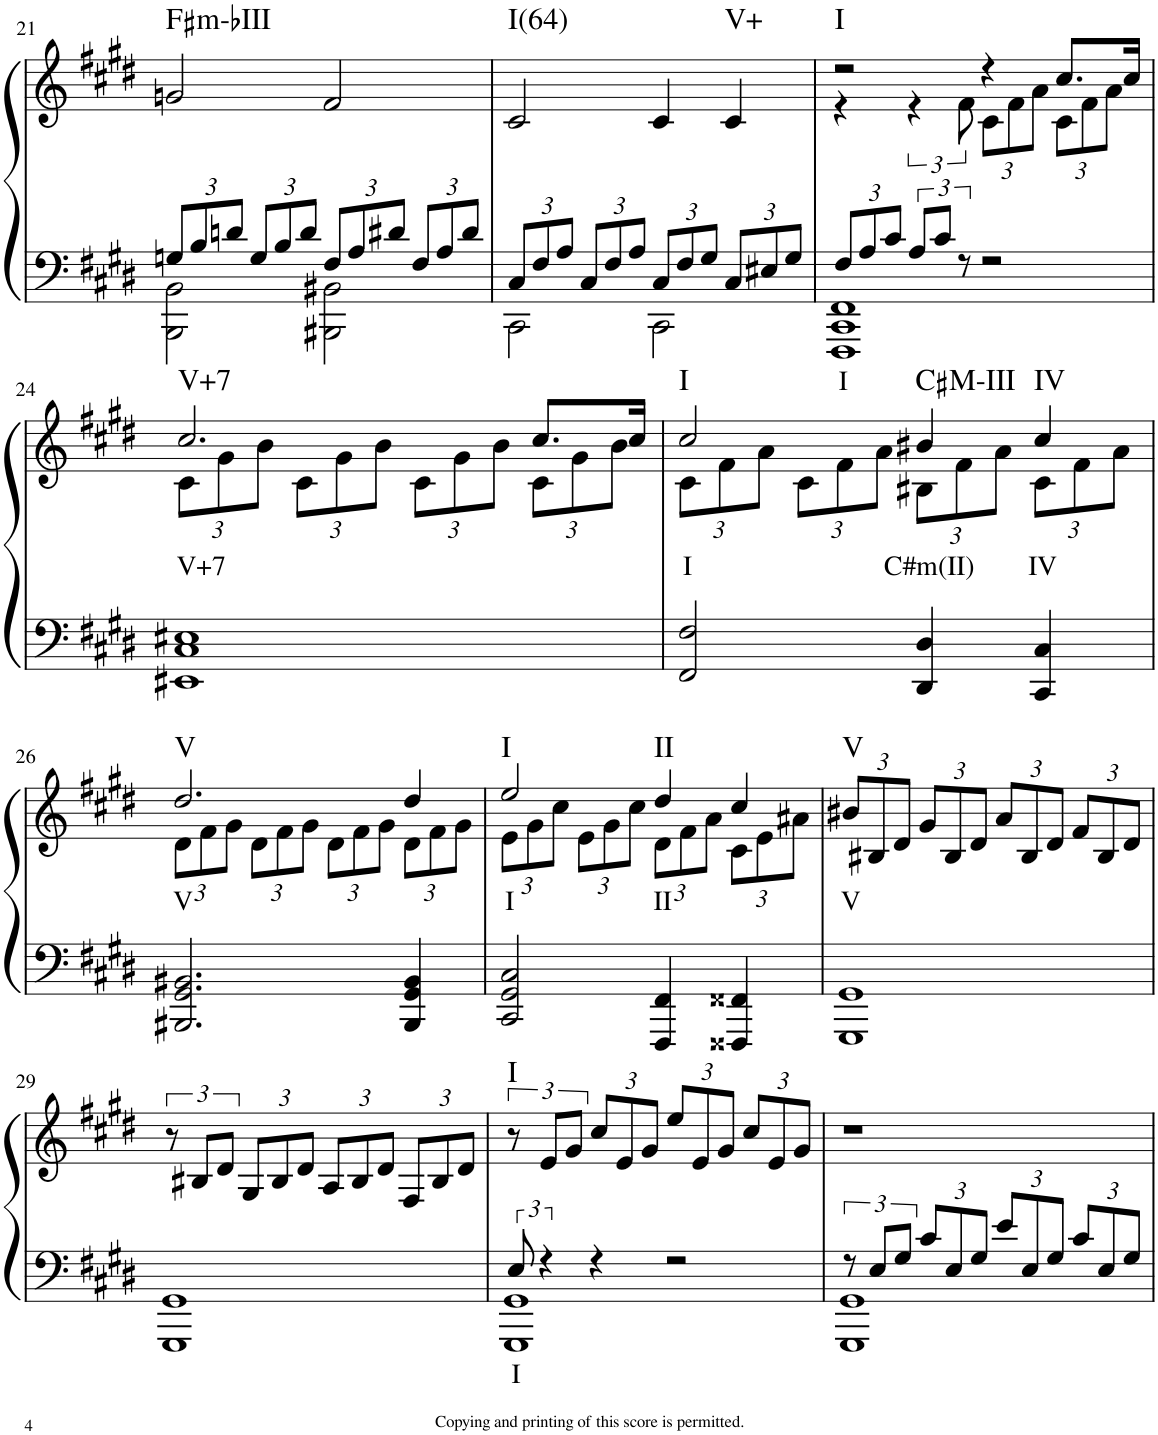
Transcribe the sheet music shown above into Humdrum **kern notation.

**kern	**text	**kern	**text	**harte
*part1	*part1	*part1	*part1	*part1
*staff2	*staff2	*staff1	*staff1	*
*I"Piano	*	*	*	*
*I'Pno	*	*	*	*
!!LO:PB:g=z
*clefF4	*	*clefG2	*	*
*k[f#c#g#d#]	*	*k[f#c#g#d#]	*	*
*E:	*	*E:	*	*
*M2/2	*	*M2/2	*	*
*met(c|)	*	*met(c|)	*	*
*Xbrackettup	*	*	*	*
=21	=21	=21	=21	=21
*^	*	*	*	*
!	!	!	!	!	!LO:H:kt=m
12Gn/L	2BBB\ 2BB\	.	2gn/	.	F#:min
12B/	.	.	.	.	.
12dn/J	.	.	.	.	.
12G/L	.	.	.	.	.
12B/	.	.	.	.	.
12d/J	.	.	.	.	.
12F#/L	2BBB#X\ 2BB#X\	.	2f#/	.	.
12A/	.	.	.	.	.
12d#X/J	.	.	.	.	.
12F#/L	.	.	.	.	.
12A/	.	.	.	.	.
12d#/J	.	.	.	.	.
=22	=22	=22	=22	=22	=22
!	!	!	!	!	!LO:H:kt=I(64)
12C#/L	2CC#\	.	2c#/	.	N
12F#/	.	.	.	.	.
12A/J	.	.	.	.	.
12C#/L	.	.	.	.	.
12F#/	.	.	.	.	.
12A/J	.	.	.	.	.
12C#/L	2CC#\	.	4c#/	.	.
12F#/	.	.	.	.	.
12G#/J	.	.	.	.	.
!	!	!	!	!	!LO:H:kt=V+
12C#/L	.	.	4c#/	.	N
12E#X/	.	.	.	.	.
12G#/J	.	.	.	.	.
=23	=23	=23	=23	=23	=23
!	!	!LO:LY:b	!	!	!LO:H:kt=I
*	*	*	*^	*	*
12F#/L	1FFF# 1CC# 1FF#	I	2r	4r	.	N
12A/	.	.	.	.	.	.
12c#/J	.	.	.	.	.	.
*brackettup	*	*	*	*	*	*
12A/L	.	.	.	6r	.	.
12c#/J	.	.	.	.	.	.
12r	.	.	.	12f#\	.	.
*	*	*	*	*Xbrackettup	*	*
2r	.	.	4r	12c#\L	.	.
.	.	.	.	12f#\	.	.
.	.	.	.	12a\J	.	.
.	.	.	8.cc#/L	12c#\L	.	.
.	.	.	.	12f#\	.	.
.	.	.	.	12a\J	.	.
.	.	.	16cc#/Jk	.	.	.
*v	*v	*	*	*	*	*
!!LO:LB:g=z	!!
=24	=24	=24	=24	=24	=24
!	!	!	!	!LO:LY:b	!LO:H:kt=V+7
1EE#X 1C# 1E#X	.	2.cc#/	12c#\L	V+7	N
.	.	.	12g#\	.	.
.	.	.	12b\J	.	.
.	.	.	12c#\L	.	.
.	.	.	12g#\	.	.
.	.	.	12b\J	.	.
.	.	.	12c#\L	.	.
.	.	.	12g#\	.	.
.	.	.	12b\J	.	.
.	.	8.cc#/L	12c#\L	.	.
.	.	.	12g#\	.	.
.	.	.	12b\J	.	.
.	.	16cc#/Jk	.	.	.
=25	=25	=25	=25	=25	=25
!	!	!	!	!LO:LY:b	!LO:H:kt=I
2FF#/ 2F#/	.	2cc#/	12c#\L	I	N
.	.	.	12f#\	.	.
.	.	.	12a\J	.	.
.	.	.	12c#\L	.	.
.	.	.	12f#\	.	.
.	.	.	12a\J	.	.
!	!	!	!	!LO:LY:b	!LO:H:kt=M
4DD#/ 4D#/	.	4b#X/	12B#X\L	C#m(II)	C#:maj
.	.	.	12f#\	.	.
.	.	.	12a\J	.	.
!	!	!	!	!LO:LY:b	!LO:H:kt=IV
4CC#/ 4C#/	.	4cc#/	12c#\L	IV	N
.	.	.	12f#\	.	.
.	.	.	12a\J	.	.
!!LO:LB:g=z	!!
=26	=26	=26	=26	=26	=26
!	!	!	!	!LO:LY:b	!LO:H:kt=V
2.BBB#X/ 2.GG#/ 2.BB#X/	.	2.dd#/	12d#\L	V	N
.	.	.	12f#\	.	.
.	.	.	12g#\J	.	.
.	.	.	12d#\L	.	.
.	.	.	12f#\	.	.
.	.	.	12g#\J	.	.
.	.	.	12d#\L	.	.
.	.	.	12f#\	.	.
.	.	.	12g#\J	.	.
4BBB#/ 4GG#/ 4BB#/	.	4dd#/	12d#\L	.	.
.	.	.	12f#\	.	.
.	.	.	12g#\J	.	.
=27	=27	=27	=27	=27	=27
!	!	!	!	!LO:LY:b	!LO:H:kt=I
2CC#/ 2GG#/ 2C#/	.	2ee/	12e\L	I	N
.	.	.	12g#\	.	.
.	.	.	12cc#\J	.	.
.	.	.	12e\L	.	.
.	.	.	12g#\	.	.
.	.	.	12cc#\J	.	.
!	!	!	!	!LO:LY:b	!LO:H:kt=II
4FFF#/ 4FF#/	.	4dd#/	12d#\L	II	N
.	.	.	12f#\	.	.
.	.	.	12a\J	.	.
4FFF##X/ 4FF##X/	.	4cc#/	12c#\L	.	.
.	.	.	12e\	.	.
.	.	.	12a#X\J	.	.
=28	=28	=28	=28	=28	=28
!	!	!	!	!LO:LY:b	!LO:H:kt=V
*	*	*v	*v	*	*
1GGG# 1GG#	.	12b#X/L	V	N
.	.	12B#X/	.	.
.	.	12d#/J	.	.
.	.	12g#/L	.	.
.	.	12B#/	.	.
.	.	12d#/J	.	.
.	.	12a/L	.	.
.	.	12B#/	.	.
.	.	12d#/J	.	.
.	.	12f#/L	.	.
.	.	12B#/	.	.
.	.	12d#/J	.	.
!!LO:LB:g=z
=29	=29	=29	=29	=29
*	*	*brackettup	*	*
1GGG# 1GG#	.	12r	.	.
.	.	12B#X/L	.	.
.	.	12d#/J	.	.
*	*	*Xbrackettup	*	*
.	.	12G#/L	.	.
.	.	12B#/	.	.
.	.	12d#/J	.	.
.	.	12A/L	.	.
.	.	12B#/	.	.
.	.	12d#/J	.	.
.	.	12F#/L	.	.
.	.	12B#/	.	.
.	.	12d#/J	.	.
=30	=30	=30	=30	=30
*^	*	*	*	*
!	!	!LO:LY:b	!	!	!
*	*	*	*brackettup	*	*
!	!	!	!	!	!LO:H:kt=I
12E/	1GGG# 1GG#	I	12r	.	N
6r	.	.	12e/L	.	.
.	.	.	12g#/J	.	.
*	*	*	*Xbrackettup	*	*
4r	.	.	12cc#/L	.	.
.	.	.	12e/	.	.
.	.	.	12g#/J	.	.
2r	.	.	12ee/L	.	.
.	.	.	12e/	.	.
.	.	.	12g#/J	.	.
.	.	.	12cc#/L	.	.
.	.	.	12e/	.	.
.	.	.	12g#/J	.	.
=31	=31	=31	=31	=31	=31
12r	1GGG# 1GG#	.	1r	.	.
12E/L	.	.	.	.	.
12G#/J	.	.	.	.	.
*Xbrackettup	*	*	*	*	*
12c#/L	.	.	.	.	.
12E/	.	.	.	.	.
12G#/J	.	.	.	.	.
12e/L	.	.	.	.	.
12E/	.	.	.	.	.
12G#/J	.	.	.	.	.
12c#/L	.	.	.	.	.
12E/	.	.	.	.	.
12G#/J	.	.	.	.	.
*v	*v	*	*	*	*
=	=	=	=	=
*-	*-	*-	*-	*-
